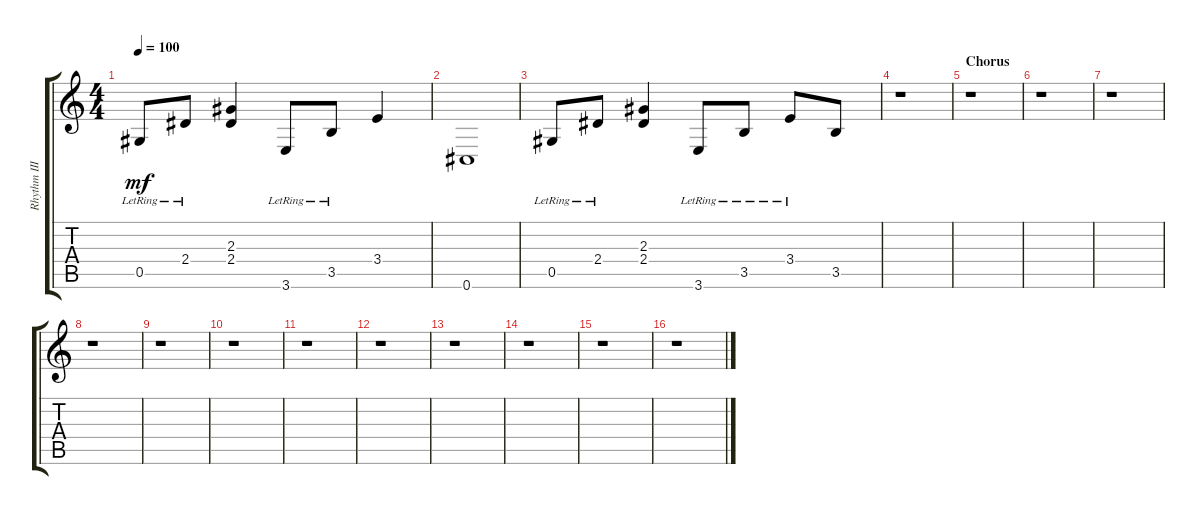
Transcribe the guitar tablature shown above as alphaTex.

\track ("Rhythm III/Overdub - Kurt Cobain" "Rhythm III") {instrument overdrivenguitar}
\staff {score tabs}
\tuning (Eb4 Bb3 Gb3 Db3 Ab2 Db2) {hide}
\ts (4 4)
\tempo 100
\clef g2
\ks c
0.5{lr}.8{dy mf} 2.4{lr}.8 (2.3 2.4).4 3.6{lr}.8 3.5{lr}.8 3.4.4 |
0.6.1 |
0.5{lr}.8 2.4{lr}.8 (2.3 2.4).4 3.6{lr}.8 3.5{lr}.8 3.4{lr}.8 3.5.8 |
r.1 |
\section ("" "Chorus")
r.1 |
r.1 |
r.1 |
r.1 |
r.1 |
r.1 |
r.1 |
r.1 |
r.1 |
r.1 |
r.1 |
r.1
